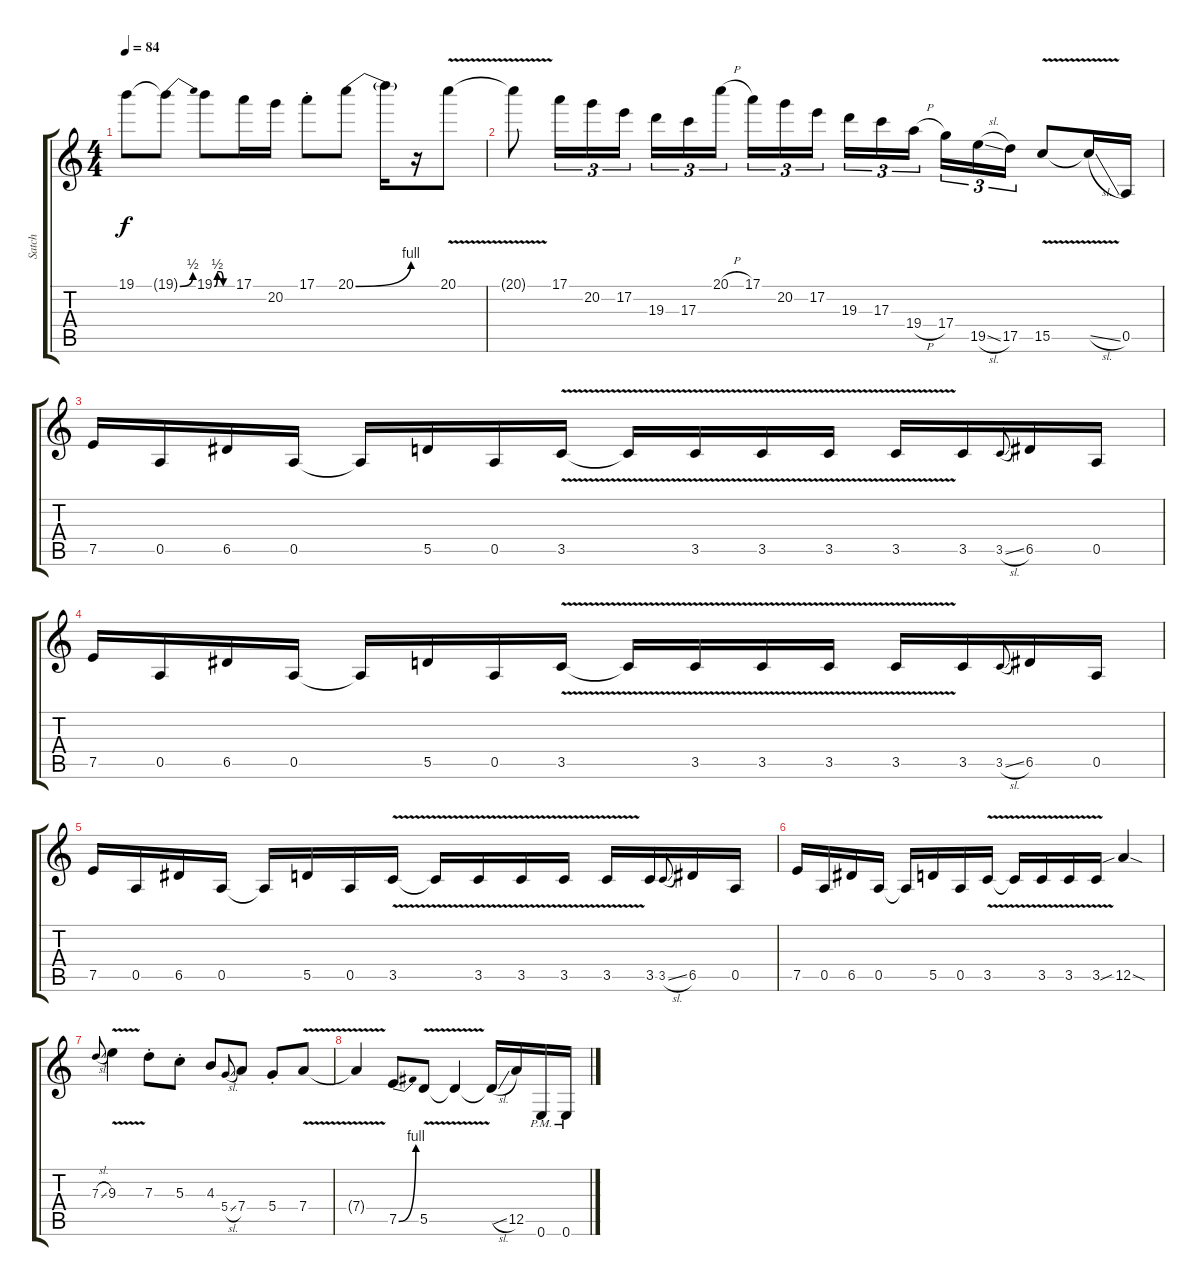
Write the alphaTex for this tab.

\track ("Satch" "Satch") {instrument overdrivenguitar}
\staff {score tabs}
\tuning (E4 B3 G3 D3 A2 E2) {hide}
\ts (4 4)
\tempo 84
\clef g2
\ks c
19.1{t}.8{dy f} 19.1{be (bend 0 0 60 2) t}.8 19.1{be (custom 0 0 10 2 20 2 30 0 60 0)}.8 17.1.16 20.2.16 17.1{st}.8 20.1{be (bend 0 0 60 4)}.8 20.1{t}.16 r.16 20.1{v}.8 |
20.1{t}.8 17.1.16{tu (3 2)} 20.2.16{tu (3 2)} 17.2.16{tu (3 2)} 19.3.16{tu (3 2)} 17.3.16{tu (3 2)} 20.1{h}.16{tu (3 2) beam splitsecondary} 17.1.16{tu (3 2)} 20.2.16{tu (3 2)} 17.2.16{tu (3 2)} 19.3.16{tu (3 2)} 17.3.16{tu (3 2)} 19.4{h}.16{tu (3 2) beam splitsecondary} 17.4.16{tu (3 2)} 19.5{sl}.16{tu (3 2)} 17.5.16{tu (3 2)} 15.5{v}.8 15.5{sl t}.16 0.5.16 |
7.5.16 0.5.16 6.5.16 0.5.16 0.5{t}.16 5.5.16 0.5.16 3.5{v}.16 3.5{t}.16 3.5{v}.16 3.5{v}.16 3.5{v}.16 3.5{v}.16 3.5.16 3.5{sl}.8{gr onbeat} 6.5.16 0.5.16 |
7.5.16 0.5.16 6.5.16 0.5.16 0.5{t}.16 5.5.16 0.5.16 3.5{v}.16 3.5{t}.16 3.5{v}.16 3.5{v}.16 3.5{v}.16 3.5{v}.16 3.5.16 3.5{sl}.8{gr onbeat} 6.5.16 0.5.16 |
7.5.16 0.5.16 6.5.16 0.5.16 0.5{t}.16 5.5.16 0.5.16 3.5{v}.16 3.5{t}.16 3.5{v}.16 3.5{v}.16 3.5{v}.16 3.5{v}.16 3.5.16 3.5{sl}.8{gr onbeat} 6.5.16 0.5.16 |
7.5.16 0.5.16 6.5.16 0.5.16 0.5{t}.16 5.5.16 0.5.16 3.5{v}.16 3.5{t}.16 3.5{v}.16 3.5{v}.16 3.5{v}.16 12.5{sib sod}.4 |
7.3{sl}.8{gr onbeat} 9.3{v}.4 7.3{st}.8 5.3{st}.8 4.3.8 5.4{sl}.8{gr onbeat} 7.4.8 5.4{st}.8 7.4{v}.8 |
7.4{t}.4 7.5{be (bend 0 0 60 4)}.8 5.5{v}.8 5.5{t}.4 5.5{sl t}.16 12.5.16 0.6{pm}.16 0.6{pm}.16
